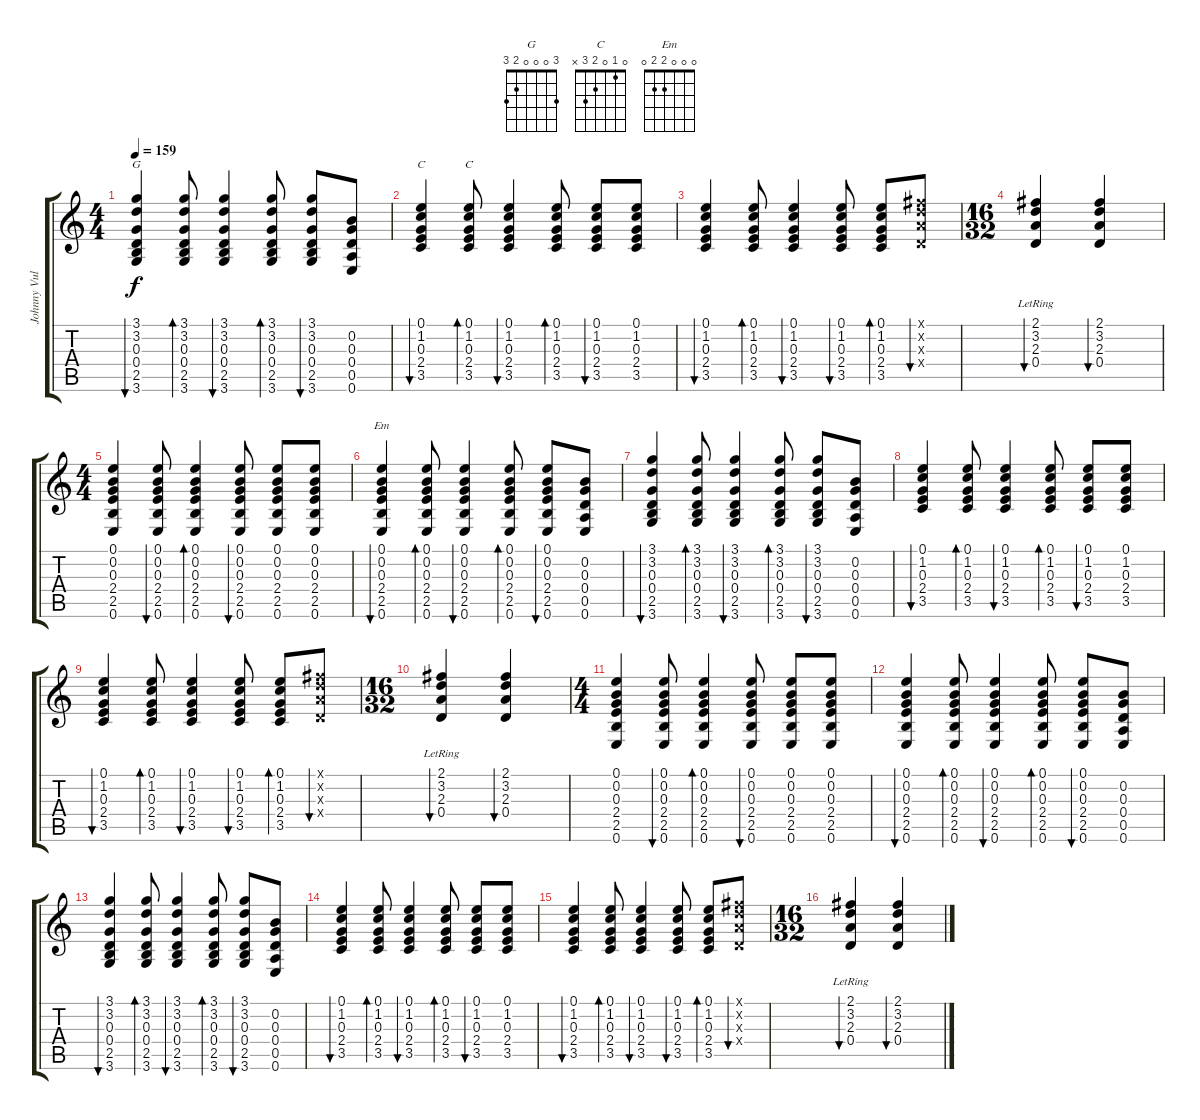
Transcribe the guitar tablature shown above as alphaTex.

\track ("Johnny Vulture (Steel Guitar)" "Johnny Vul") {instrument acousticguitarsteel}
\staff {score tabs}
\tuning (E4 B3 G3 D3 A2 E2) {hide}
\chord ("G" 3 0 0 0 2 3)
\chord ("C" x 1 0 2 3 x)
\chord ("C" 0 1 0 2 3 x)
\chord ("Em" 0 0 0 2 2 0)
\ts (4 4)
\tempo 159
\clef g2
\ks c
(3.1 3.2 0.3 0.4 2.5 3.6).4{bu 60 ch "G" dy f} (3.1 3.2 0.3 0.4 2.5 3.6).8{bd 30} (3.1 3.2 0.3 0.4 2.5 3.6).4{bu 30} (3.1 3.2 0.3 0.4 2.5 3.6).8{bd 30} (3.1 3.2 0.3 0.4 2.5 3.6).8{bu 30} (0.2 0.3 0.4 0.5 0.6).8 |
(0.1 1.2 0.3 2.4 3.5).4{bu 30 ch "C"} (0.1 1.2 0.3 2.4 3.5).8{bd 30 ch "C"} (0.1 1.2 0.3 2.4 3.5).4{bu 30} (0.1 1.2 0.3 2.4 3.5).8{bd 30} (0.1 1.2 0.3 2.4 3.5).8{bu 30} (0.1 1.2 0.3 2.4 3.5).8 |
(0.1 1.2 0.3 2.4 3.5).4{bu 30} (0.1 1.2 0.3 2.4 3.5).8{bd 30} (0.1 1.2 0.3 2.4 3.5).4{bu 30} (0.1 1.2 0.3 2.4 3.5).8{bu 30} (0.1 1.2 0.3 2.4 3.5).8{bd 30} (2.1{x} 3.2{x} 2.3{x} 0.4{x}).8{bu 60} |
\ts (16 32)
(2.1 3.2{lr} 2.3{lr} 0.4{lr}).4{bu 30} (2.1 3.2 2.3 0.4).4{bu 30} |
\ts (4 4)
(0.1 0.2 0.3 2.4 2.5 0.6).4 (0.1 0.2 0.3 2.4 2.5 0.6).8{bu 30} (0.1 0.2 0.3 2.4 2.5 0.6).4{bd 30} (0.1 0.2 0.3 2.4 2.5 0.6).8{bu 30} (0.1 0.2 0.3 2.4 2.5 0.6).8 (0.1 0.2 0.3 2.4 2.5 0.6).8 |
(0.1 0.2 0.3 2.4 2.5 0.6).4{bu 30 ch "Em"} (0.1 0.2 0.3 2.4 2.5 0.6).8{bd 30} (0.1 0.2 0.3 2.4 2.5 0.6).4{bu 30} (0.1 0.2 0.3 2.4 2.5 0.6).8{bd 30} (0.1 0.2 0.3 2.4 2.5 0.6).8{bu 30} (0.2 0.3 0.4 0.5 0.6).8 |
(3.1 3.2 0.3 0.4 2.5 3.6).4{bu 60} (3.1 3.2 0.3 0.4 2.5 3.6).8{bd 30} (3.1 3.2 0.3 0.4 2.5 3.6).4{bu 30} (3.1 3.2 0.3 0.4 2.5 3.6).8{bd 30} (3.1 3.2 0.3 0.4 2.5 3.6).8{bu 30} (0.2 0.3 0.4 0.5 0.6).8 |
(0.1 1.2 0.3 2.4 3.5).4{bu 30} (0.1 1.2 0.3 2.4 3.5).8{bd 30} (0.1 1.2 0.3 2.4 3.5).4{bu 30} (0.1 1.2 0.3 2.4 3.5).8{bd 30} (0.1 1.2 0.3 2.4 3.5).8{bu 30} (0.1 1.2 0.3 2.4 3.5).8 |
(0.1 1.2 0.3 2.4 3.5).4{bu 30} (0.1 1.2 0.3 2.4 3.5).8{bd 30} (0.1 1.2 0.3 2.4 3.5).4{bu 30} (0.1 1.2 0.3 2.4 3.5).8{bu 30} (0.1 1.2 0.3 2.4 3.5).8{bd 30} (2.1{x} 3.2{x} 2.3{x} 0.4{x}).8{bu 60} |
\ts (16 32)
(2.1 3.2{lr} 2.3{lr} 0.4{lr}).4{bu 30} (2.1 3.2 2.3 0.4).4{bu 30} |
\ts (4 4)
(0.1 0.2 0.3 2.4 2.5 0.6).4 (0.1 0.2 0.3 2.4 2.5 0.6).8{bu 30} (0.1 0.2 0.3 2.4 2.5 0.6).4{bd 30} (0.1 0.2 0.3 2.4 2.5 0.6).8{bu 30} (0.1 0.2 0.3 2.4 2.5 0.6).8 (0.1 0.2 0.3 2.4 2.5 0.6).8 |
(0.1 0.2 0.3 2.4 2.5 0.6).4{bu 30} (0.1 0.2 0.3 2.4 2.5 0.6).8{bd 30} (0.1 0.2 0.3 2.4 2.5 0.6).4{bu 30} (0.1 0.2 0.3 2.4 2.5 0.6).8{bd 30} (0.1 0.2 0.3 2.4 2.5 0.6).8{bu 30} (0.2 0.3 0.4 0.5 0.6).8 |
(3.1 3.2 0.3 0.4 2.5 3.6).4{bu 60} (3.1 3.2 0.3 0.4 2.5 3.6).8{bd 30} (3.1 3.2 0.3 0.4 2.5 3.6).4{bu 30} (3.1 3.2 0.3 0.4 2.5 3.6).8{bd 30} (3.1 3.2 0.3 0.4 2.5 3.6).8{bu 30} (0.2 0.3 0.4 0.5 0.6).8 |
(0.1 1.2 0.3 2.4 3.5).4{bu 30} (0.1 1.2 0.3 2.4 3.5).8{bd 30} (0.1 1.2 0.3 2.4 3.5).4{bu 30} (0.1 1.2 0.3 2.4 3.5).8{bd 30} (0.1 1.2 0.3 2.4 3.5).8{bu 30} (0.1 1.2 0.3 2.4 3.5).8 |
(0.1 1.2 0.3 2.4 3.5).4{bu 30} (0.1 1.2 0.3 2.4 3.5).8{bd 30} (0.1 1.2 0.3 2.4 3.5).4{bu 30} (0.1 1.2 0.3 2.4 3.5).8{bu 30} (0.1 1.2 0.3 2.4 3.5).8{bd 30} (2.1{x} 3.2{x} 2.3{x} 0.4{x}).8{bu 60} |
\ts (16 32)
(2.1 3.2{lr} 2.3{lr} 0.4{lr}).4{bu 30} (2.1 3.2 2.3 0.4).4{bu 30}
